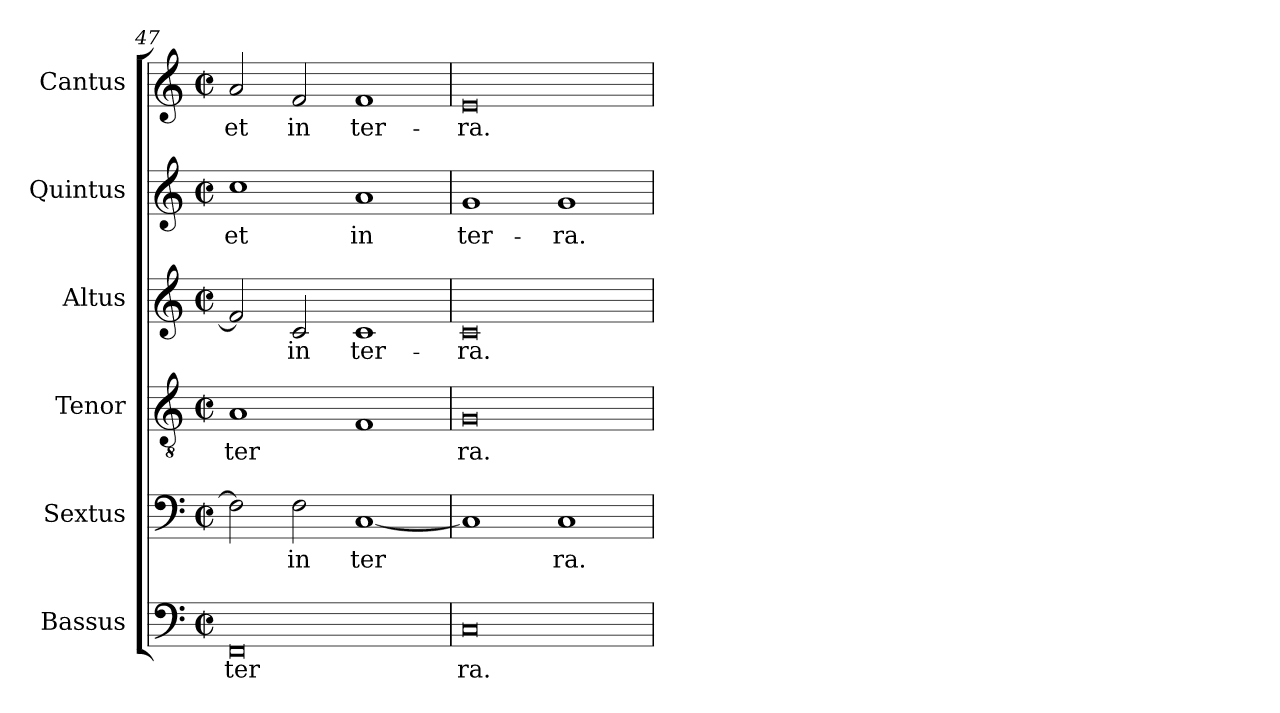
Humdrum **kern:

**kern	**text	**kern	**text	**kern	**text	**kern	**text	**kern	**text	**kern	**text
*part6	*part6	*part5	*part5	*part4	*part4	*part3	*part3	*part2	*part2	*part1	*part1
*staff6	*staff6	*staff5	*staff5	*staff4	*staff4	*staff3	*staff3	*staff2	*staff2	*staff1	*staff1
*I"Bassus	*	*I"Sextus	*	*I"Tenor	*	*I"Altus	*	*I"Quintus	*	*I"Cantus	*
*clefF4	*	*clefF4	*	*clefGv2	*	*clefG2	*	*clefG2	*	*clefG2	*
*k[]	*	*k[]	*	*k[]	*	*k[]	*	*k[]	*	*k[]	*
*C:	*	*C:	*	*C:	*	*C:	*	*C:	*	*C:	*
*M2/2	*	*M2/2	*	*M2/2	*	*M2/2	*	*M2/2	*	*M2/2	*
*met(c|)	*	*met(c|)	*	*met(c|)	*	*met(c|)	*	*met(c|)	*	*met(c|)	*
=47	=47	=47	=47	=47	=47	=47	=47	=47	=47	=47	=47
!	!LO:LY:b:cj	!	!LO:LY:b:cj	!	!LO:LY:b:cj	!	!LO:LY:b:cj	!	!LO:LY:b:cj	!	!LO:LY:b:cj
0FF	ter	2F\]	.	1A	ter	2f/]	.	1cc	et	2a/	et
!	!	!	!LO:LY:b:cj	!	!	!	!LO:LY:b:cj	!	!	!	!LO:LY:b:cj
.	.	2F\	in	.	.	2c/	in	.	.	2f/	in
!	!	!	!LO:LY:b:cj	!	!LO:LY:b:cj	!	!LO:LY:b:cj	!	!LO:LY:b:cj	!	!LO:LY:b:cj
.	.	[<1C	ter	1F	.	1c	ter-	1a	in	1f	ter-
=48	=48	=48	=48	=48	=48	=48	=48	=48	=48	=48	=48
!	!LO:LY:b:cj	!	!LO:LY:b:cj	!	!LO:LY:b:cj	!	!LO:LY:b:cj	!	!LO:LY:b:cj	!	!LO:LY:b:cj
0C	ra.	1C]	.	0G	ra.	0c	-ra.	1g	ter-	0e	-ra.
!	!	!	!LO:LY:b:cj	!	!	!	!	!	!LO:LY:b:cj	!	!
.	.	1C	ra.	.	.	.	.	1g	-ra.	.	.
=	=	=	=	=	=	=	=	=	=	=	=
*-	*-	*-	*-	*-	*-	*-	*-	*-	*-	*-	*-
